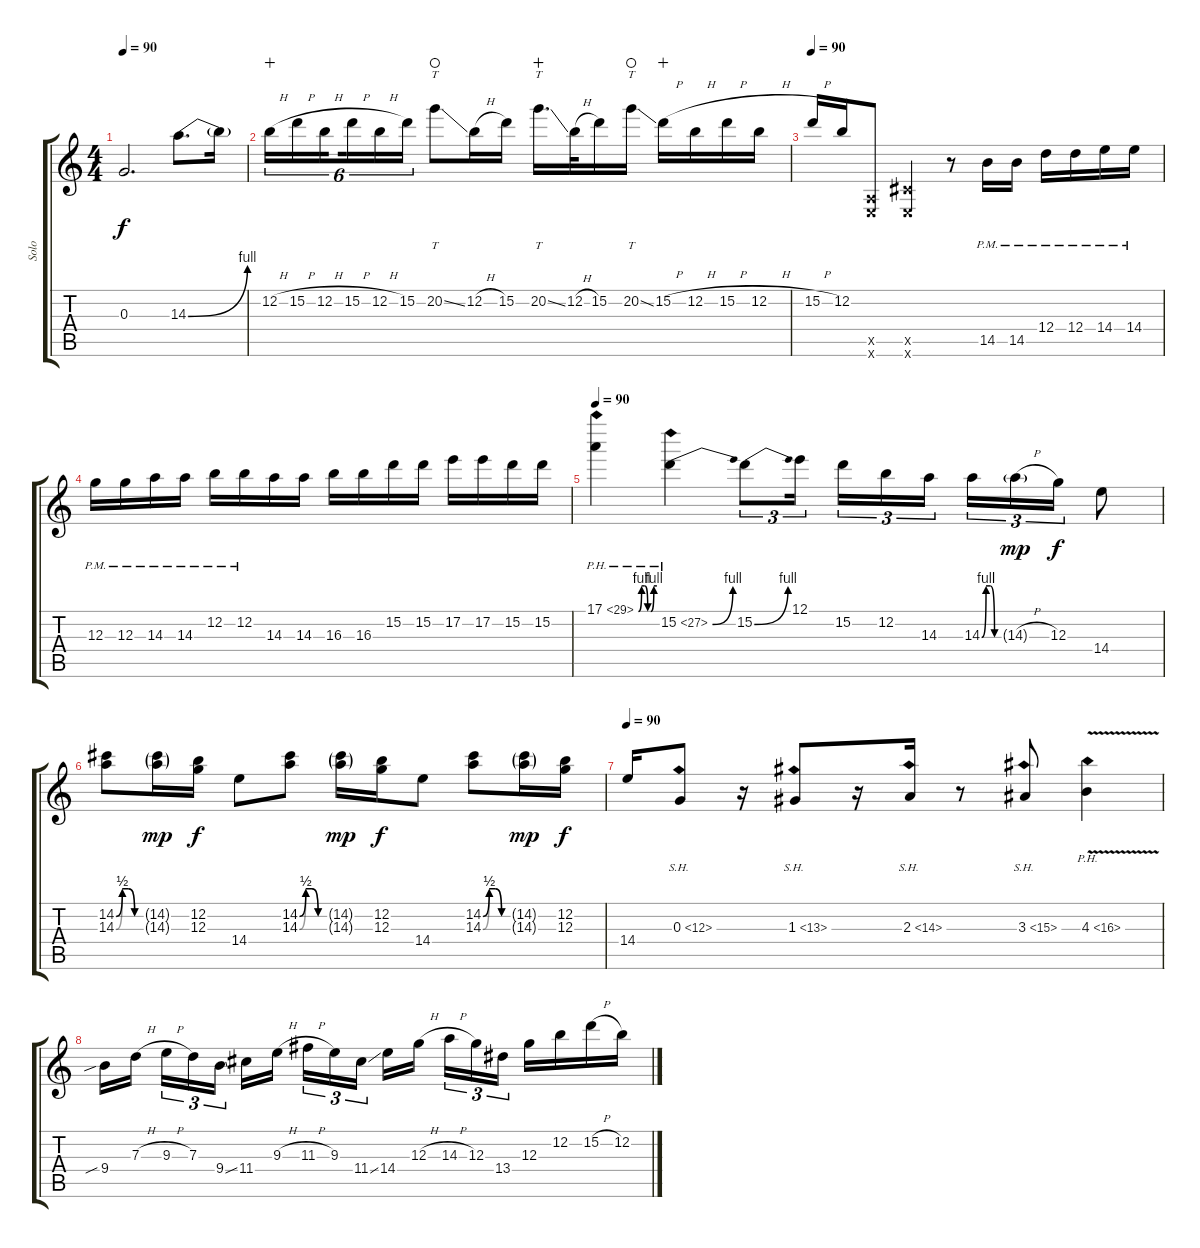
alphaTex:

\track ("Solo" "Solo") {instrument distortionguitar}
\staff {score tabs}
\tuning (E4 B3 G3 D3 A2 E2) {hide}
\ts (4 4)
\tempo 90
\clef g2
\ks c
0.3.2{d dy f} 14.3{be (bend 0 0 60 4)}.8{d} 14.3{t}.16 |
12.2{h}.16{tu (6 4) wahc} 15.2{h}.16{tu (6 4)} 12.2{h}.16{tu (6 4) beam splitsecondary} 15.2{h}.16{tu (6 4)} 12.2{h}.16{tu (6 4)} 15.2.16{tu (6 4)} 20.2{ss}.8{tt waho} 12.2{h}.16 15.2.16 20.2{ss}.16{tt d wahc} 12.2{h}.32 15.2.16 20.2{ss}.16{tt waho} 15.2{h}.16{wahc} 12.2{h}.16 15.2{h}.16 12.2{h}.16 |
\tempo 90
15.2{h}.16 12.2.16 (0.5{x} 0.6{x}).8 (4.5{x} 0.6{x}).4 r.8 14.5{pm}.16 14.5{pm}.16 12.4{pm}.16 12.4{pm}.16 14.4{pm}.16 14.4{pm}.16 |
12.3{pm}.16 12.3{pm}.16 14.3{pm}.16 14.3{pm}.16 12.2{pm}.16 12.2{pm}.16 14.3.16 14.3.16 16.3.16 16.3.16 15.2.16 15.2.16 17.2.16 17.2.16 15.2.16 15.2.16 |
\tempo 90
17.1{be (custom 0 0 10 4 20 4 30 0 40 0 50 4 60 4) ph 12}.4 15.2{be (bend 0 0 60 4) ph 12}.4 15.2{be (bend 0 0 60 4)}.8{tu (3 2)} 12.1.16{tu (3 2) beam splitsecondary} 15.2.16{tu (3 2)} 12.2.16{tu (3 2)} 14.3.16{tu (3 2)} 14.3{be (custom 0 0 15 4 30 4 45 0 60 0)}.16{tu (3 2)} 14.3{h g}.16{tu (3 2) dy mp} 12.3.16{tu (3 2) dy f} 14.4.8 |
(14.2{be (custom 0 0 15 2 30 2 45 0 60 0)} 14.3{be (custom 0 0 15 2 30 2 45 0 60 0)}).8 (14.2{g} 14.3{g}).16{dy mp} (12.2 12.3).16{dy f} 14.4.8 (14.2{be (custom 0 0 15 2 30 2 45 0 60 0)} 14.3{be (custom 0 0 15 2 30 2 45 0 60 0)}).8 (14.2{g} 14.3{g}).16{dy mp} (12.2 12.3).16{dy f} 14.4.8 (14.2{be (custom 0 0 15 2 30 2 45 0 60 0)} 14.3{be (custom 0 0 15 2 30 2 45 0 60 0)}).8 (14.2{g} 14.3{g}).16{dy mp} (12.2 12.3).16{dy f} |
\tempo 90
14.4.16 0.3{sh 12}.8 r.16 1.3{sh 12}.8 r.16 2.3{sh 12}.16 r.8 3.3{sh 12}.8 4.3{ph 12 v}.4 |
9.4{sib}.16 7.3{h}.16{beam splitsecondary} 9.3{h}.16{tu (3 2)} 7.3.16{tu (3 2)} 9.4{ss}.16{tu (3 2)} 11.4.16 9.3{h}.16{beam splitsecondary} 11.3{h}.16{tu (3 2)} 9.3.16{tu (3 2)} 11.4{ss}.16{tu (3 2)} 14.4.16 12.3{h}.16{beam splitsecondary} 14.3{h}.16{tu (3 2)} 12.3.16{tu (3 2)} 13.4.16{tu (3 2)} 12.3.16 12.2.16 15.2{h}.16 12.2.16
